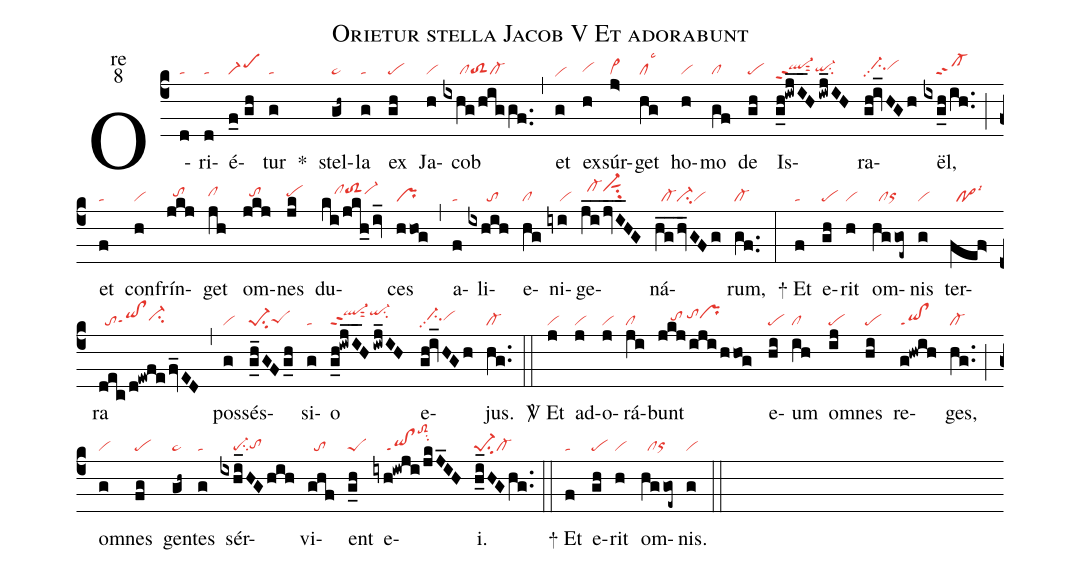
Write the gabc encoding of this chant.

name:Orietur stella Jacob V Et adorabunt;
office-part:re;
mode:8;
nabc-lines:1;
%%
(c4) O(d|ta)ri(d|ta)é(f_0//gh|scM1)tur(g|ta) <sp>*</sp>() stel(gh~|ta>)la(g|ta) ex(gh|pe) Ja(h|vi)cob(ixhg/higgf..|/////cltoS2cl-) (,) et(g|vihe) ex(h|vihg)súr(j>|vi>)get(hg|cllsc3) ho(h|vi)mo(gf|cl) de(gh|pe) Is(g_h!iwjI__H/iwj_IH|ql-hhppt2sut2qi-hgsu2)ra(gh!iv_HGh|//ci-hhpp2vihh)ël,(ixg_h/ih..|////cl-ppt2) (;) et(f|ta) con(h|vi)frín(jkj|//tohh)get(jh|clhh) om(jkj|//tohh)nes(jk|pehh) du(ki/jkh_/iv_|////clhitoS2hivi-hi)ces(hhog|pr) (,) a(f|ta)li(ixhih|//////to)e(hg|cl)ni(iyi|////vi)ge(ji__/jvI__HG|//cl-hjvi-hjsut1su2)ná(hg__/hv_GFg|//cl-ci-vi)rum,(gf..|cl-) (:)
<sp>+</sp> Et(f|ta) e(gh|pe)rit(h|vi) om(hggoe~|//clorhg)nis(g|vi) ter(fef>|//po>lsi3)ra(dec/d!ewfe/fv_ED|//toqihg!clhgppt1ci-hh) (,) pos(g|vi)sés(g_h_GFg_h|pe-1su2peShg)si(g|ta)o(g_h!iwjI__H/iwj_IH|ql-hjppt2sut2qi-hjsu2) e(gh!iv_HGh|//ci-hhpp2vihh)jus.(hg..|cl-) (::)

<sp>V/</sp> Et(j|vi) ad(j|vi)o(j|vi)rá(ji|cl)bunt(jkj/iji/hhog|////tohh/tohiprhi) e(hi|pe)um(ih|cl) om(ij|pe)nes(hi|pe) re(g!hwih|qi!clppt1)ges,(hg..|cl-) (;) om(g|vi)nes(fg|pe) gen(gh~|ta>)tes(g|ta) sér(ixhi_HGhih|////pe-su2tohg)vi(ghf|//to)ent(g_h|peS) e(iyh!iwji/jkJ_IH|////qi!clppt1toS2hmsu2)i.(h_i_HGhg..|pe-1su2cl-) (::)
<sp>+</sp> Et(f|ta) e(gh|pe)rit(h|vi) om(hggoe~|//clorhg)nis.(g|vi) (::)
